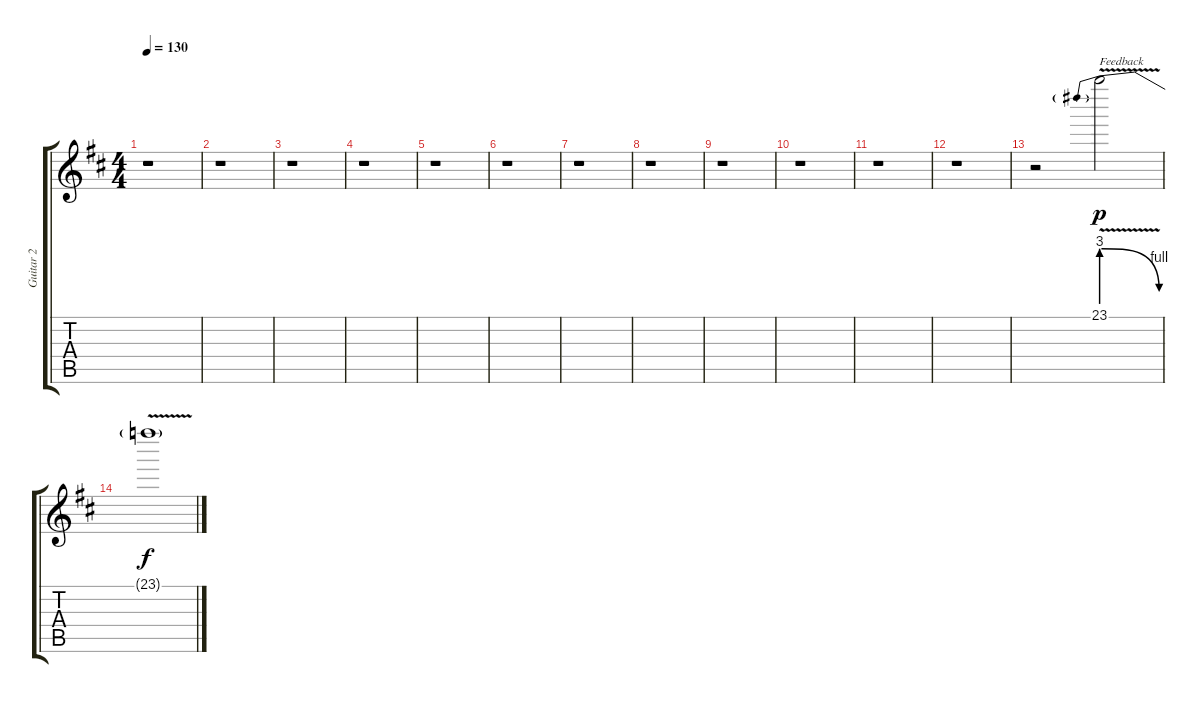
\track ("Guitar 2" "Guitar 2") {instrument overdrivenguitar}
\staff {score tabs}
\tuning (E4 B3 G3 D3 A2 E2) {hide}
\ts (4 4)
\tempo 130
\clef g2
\ks d
r.1{dy f} |
r.1 |
r.1 |
r.1 |
r.1 |
r.1 |
r.1 |
r.1 |
r.1 |
r.1 |
r.1 |
r.1 |
r.2 23.1{be (prebendrelease 0 12 60 4) v}.2{txt "Feedback" dy p volume 12} |
23.1{t}.1{dy f}
